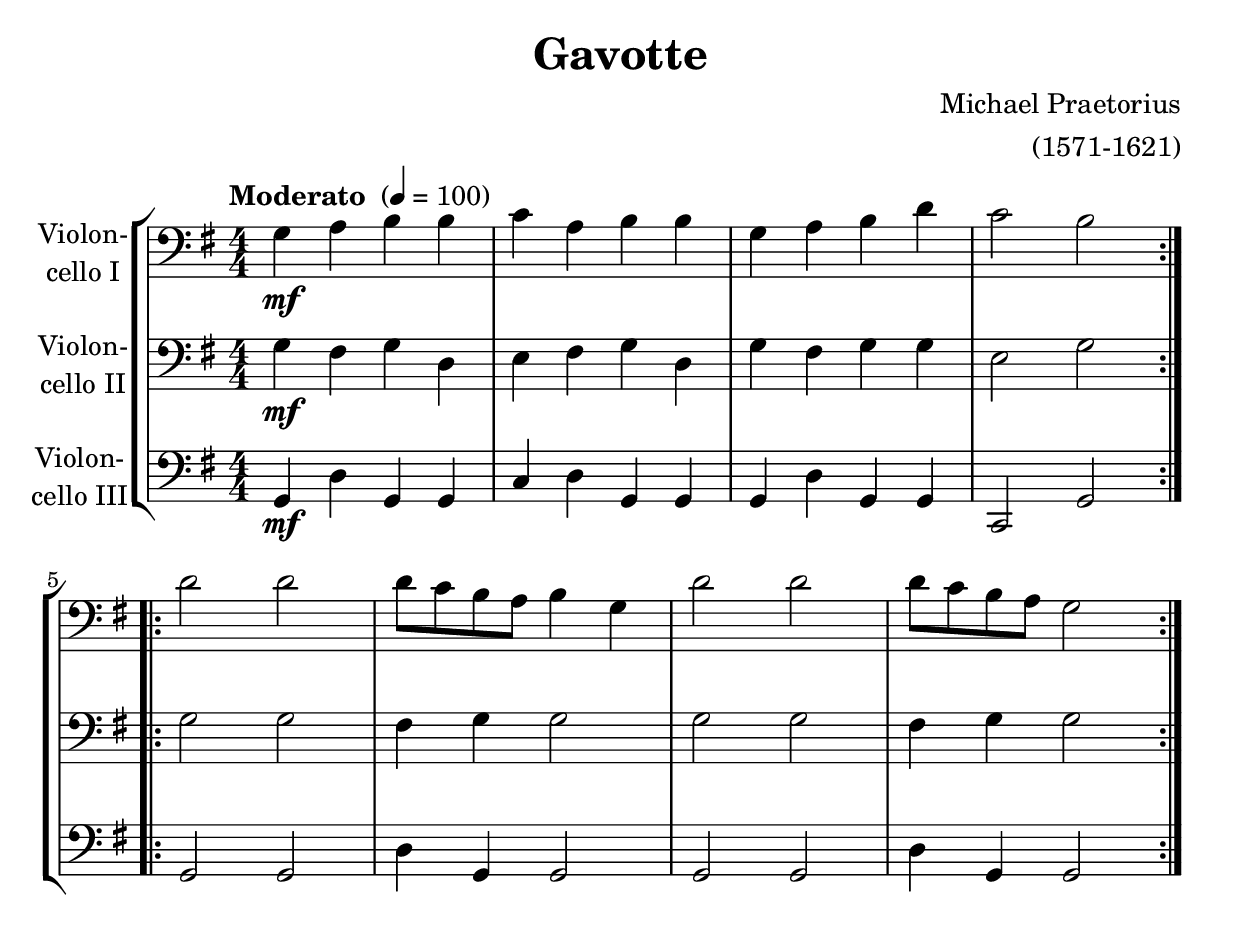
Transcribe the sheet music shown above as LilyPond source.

\version "2.18.2"
\include "deutsch.ly"
  
#(set-global-staff-size 24)

\header {
  title     = "Gavotte"
  composer  = "Michael Praetorius"
  arranger  = "(1571-1621)"
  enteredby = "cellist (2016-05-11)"
%  piece     = "()"
}

voiceconsts = {
  \key g \major
  \time 4/4
  \clef "bass"
  \numericTimeSignature
  \compressFullBarRests
  \tempo "Moderato " 4=100
}

%minstr = "harpsichord"
mihi = "string ensemble 1"
%minstr = "accordion"
miba = "bassoon"
milo = "drawbar organ"

va = \relative c' {
  \voiceconsts

  \repeat volta 2 {
    g4\mf a h h
    c a h h
    g a h d
    c2 h
  } \break

  \repeat volta 2 {
    d d
    d8 c h a h4 g
    d'2 d
    d8 c h a g2
  }
}

vb = \relative c' {
  \voiceconsts

  \repeat volta 2 {
    g4\mf fis g d
    e fis g d
    g fis g g
    e2 g
  } \break

  \repeat volta 2 {
    g g
    fis4 g g2
    g g
    fis4 g g2
  }
}

vc = \relative c {
  \voiceconsts

  \repeat volta 2 {
    g4\mf d' g, g
    c d g, g
    g d' g, g
    c,2 g'
  } \break

  \repeat volta 2 {
    g g
    d'4 g, g2
    g g
    d'4 g, g2
  }
}


music = \new StaffGroup <<
      \new Staff {
	\set Staff.midiInstrument = \miba
	\set Staff.instrumentName = \markup \center-column { "Violon-" "cello I" }
	\transpose g g { \va }
      }

      \new Staff {
	\set Staff.midiInstrument = \miba
	\set Staff.instrumentName = \markup \center-column { "Violon-" "cello II" }
	\transpose g g { \vb }
      }

      \new Staff {
	\set Staff.midiInstrument = \miba
	\set Staff.instrumentName = \markup \center-column { "Violon-" "cello III" }
	\transpose g g { \vc }
      }
>>

\book {
  \score {
    \music
    \layout {}
  }

  \score {
    \unfoldRepeats \music

    \midi {
      \context {
        \Score
      }
    }
  }
}
